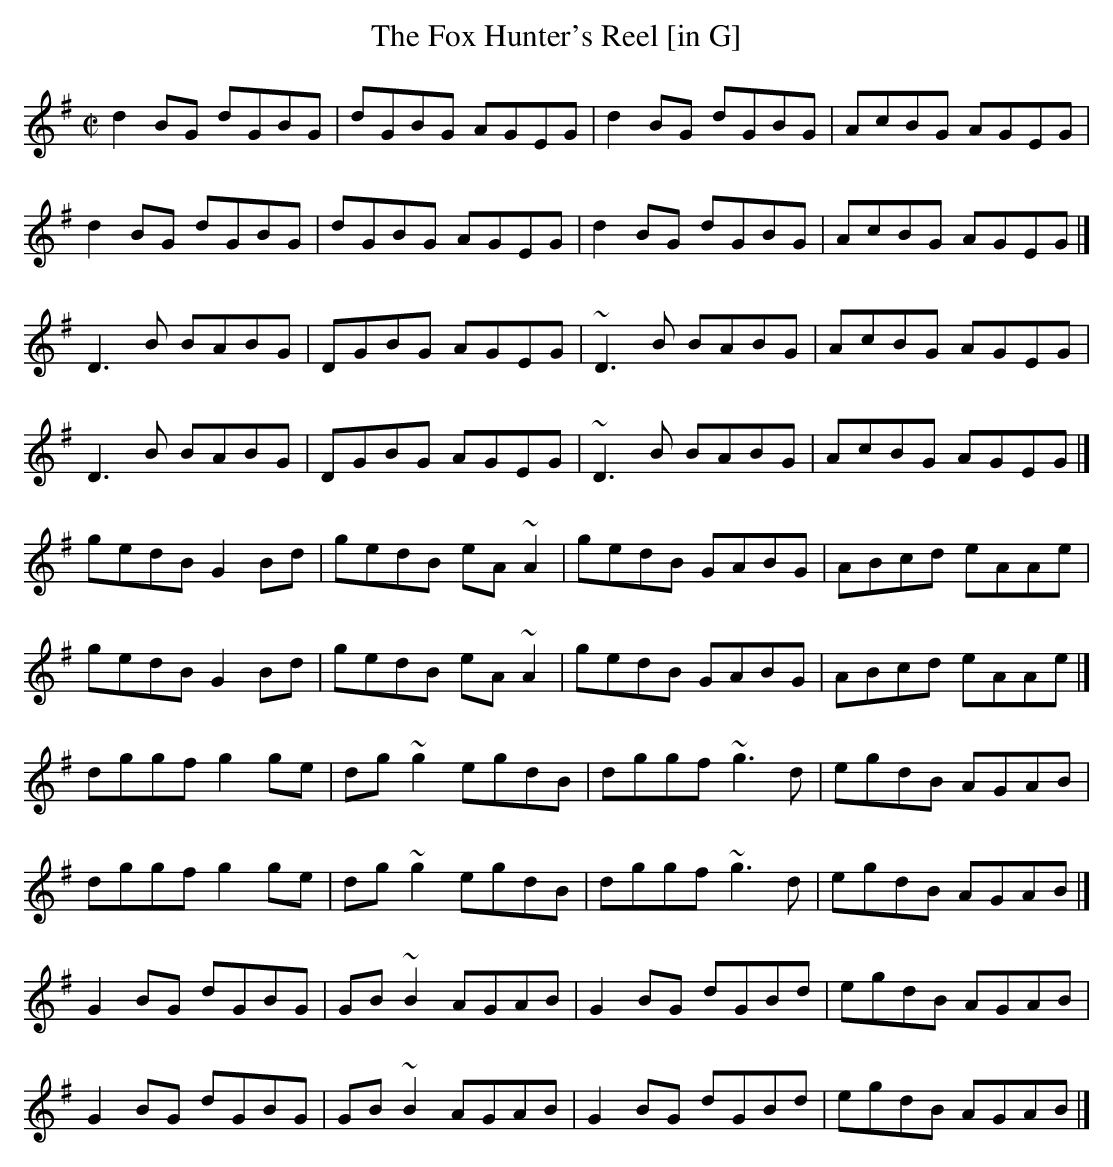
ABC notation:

X:1
T:Fox Hunter's Reel [in G], The
M:C|
L:1/8
K:G
d2BG dGBG|dGBG AGEG|d2BG dGBG|AcBG AGEG|!
d2BG dGBG|dGBG AGEG|d2BG dGBG|AcBG AGEG|]!
D3B BABG|DGBG AGEG|~D3B BABG|AcBG AGEG|!
D3B BABG|DGBG AGEG|~D3B BABG|AcBG AGEG|]!
gedB G2Bd|gedB eA~A2|gedB GABG|ABcd eAAe|!
gedB G2Bd|gedB eA~A2|gedB GABG|ABcd eAAe|]!
dggf g2ge|dg~g2 egdB|dggf ~g3d|egdB AGAB|!
dggf g2ge|dg~g2 egdB|dggf ~g3d|egdB AGAB|]!
G2BG dGBG|GB~B2 AGAB|G2BG dGBd|egdB AGAB|!
G2BG dGBG|GB~B2 AGAB|G2BG dGBd|egdB AGAB|]!
